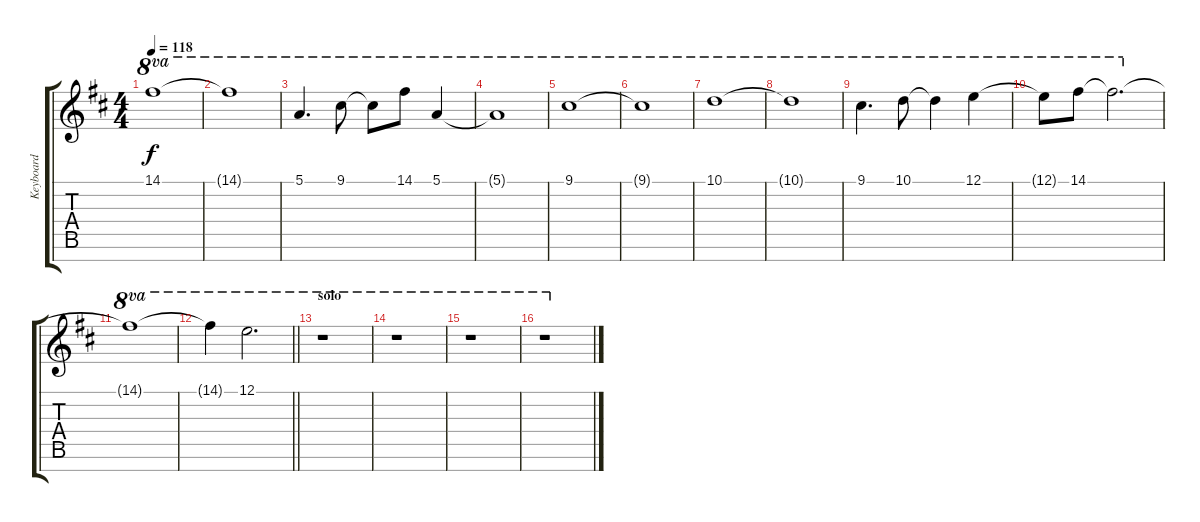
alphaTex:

\track ("Keyboard" "Keyboard") {instrument rockorgan}
\staff {score tabs}
\tuning (E5 B4 G4 D4 A3 E3 B2) {hide}
\ts (4 4)
\tempo 118
\clef g2
\ks d
14.1.1{ot 8va dy f} |
14.1{t}.1{ot 8va} |
5.1.4{d ot 8va} 9.1.8{ot 8va} 9.1{t}.8{ot 8va} 14.1.8{ot 8va} 5.1.4{ot 8va} |
5.1{t}.1{ot 8va} |
9.1.1{ot 8va} |
9.1{t}.1{ot 8va} |
10.1.1{ot 8va} |
10.1{t}.1{ot 8va} |
9.1.4{d ot 8va} 10.1.8{ot 8va} 10.1{t}.4{ot 8va} 12.1.4{ot 8va} |
12.1{t}.8{ot 8va} 14.1.8{ot 8va} 14.1{t}.2{d ot 8va} |
14.1{t}.1{ot 8va} |
\barLineRight lightlight
14.1{t}.4{ot 8va} 12.1.2{d ot 8va} |
\section ("" "solo")
r.1{ot 8va} |
r.1{ot 8va} |
r.1{ot 8va} |
r.1{ot 8va}
